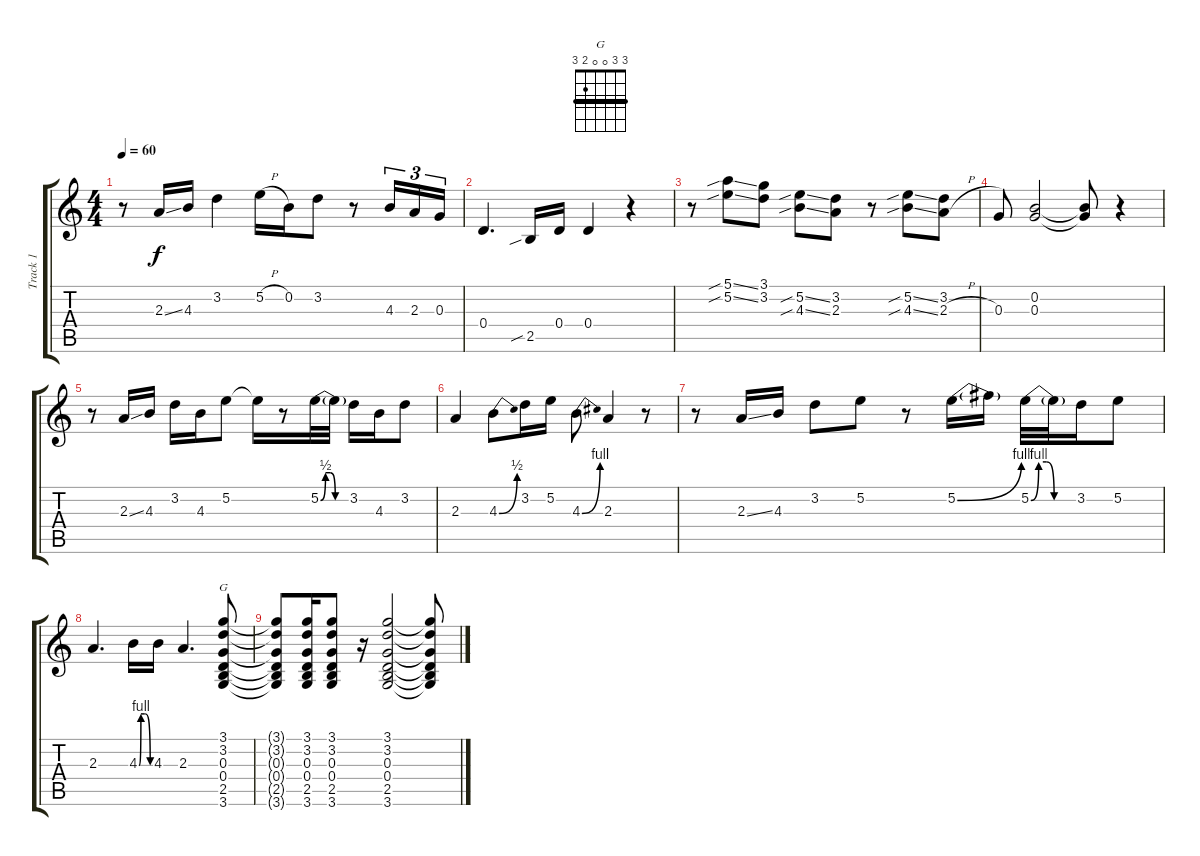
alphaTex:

\track ("Track 1" "Track 1") {instrument acousticguitarsteel}
\staff {score tabs}
\tuning (E4 B3 G3 D3 A2 E2) {hide}
\chord ("G" 3 3 0 0 2 3) {barre 3}
\ts (4 4)
\tempo 60
\clef g2
\ks c
r.8{dy f instrument acousticguitarsteel} 2.3{ss}.16 4.3.16 3.2.4{beam split} 5.2{h}.16 0.2.16 3.2.8 r.8 4.3.16{tu (3 2)} 2.3.16{tu (3 2)} 0.3.16{tu (3 2)} |
0.4.4{d} 2.5{sib}.16 0.4.16 0.4.4 r.4 |
r.8 (5.1{sib ss} 5.2{sib ss}).8{beam merge} (3.1 3.2).8{beam split} (5.2{sib ss} 4.3{sib ss}).8{beam merge} (3.2 2.3).8 r.8 (5.2{sib ss} 4.3{sib ss}).8 (3.2 2.3{h}).8 |
0.3.8 (0.2 0.3).2 (0.2{t} 0.3{t}).8 r.4 |
r.8 2.3{ss}.16 4.3.16 3.2.16 4.3.16 5.2.8 5.2{t}.16 r.8 5.2{be (custom 0 0 10 2 20 2 30 0 60 0)}.32{beam merge} 5.2{t}.32{beam split} 3.2.16 4.3.16 3.2.8 |
2.3.4 4.3{be (bend 0 0 60 2)}.8 3.2.16 5.2.16 4.3{be (bend 0 0 60 4)}.8 2.3.4 r.8 |
r.8 2.3{ss}.16 4.3.16 3.2.8 5.2.8 r.8 5.2{be (bend 0 0 60 4)}.16 5.2{t}.16 5.2{be (custom 0 0 10 4 20 4 30 0 60 0)}.32 5.2{t}.32 3.2.16 5.2.8 |
2.3.4{d} 4.3{be (custom 0 0 10 4 30 4 34 4 60 0)}.16 4.3.16 2.3.4{d} (3.1 3.2 0.3 0.4 2.5 3.6).8{ch "G"} |
(3.1{t} 3.2{t} 0.3{t} 0.4{t} 2.5{t} 3.6{t}).8 (3.1 3.2 0.3 0.4 2.5 3.6).16 (3.1 3.2 0.3 0.4 2.5 3.6).8 r.16 (3.1 3.2 0.3 0.4 2.5 3.6).2 (3.1{t} 3.2{t} 0.3{t} 0.4{t} 2.5{t} 3.6{t}).8
